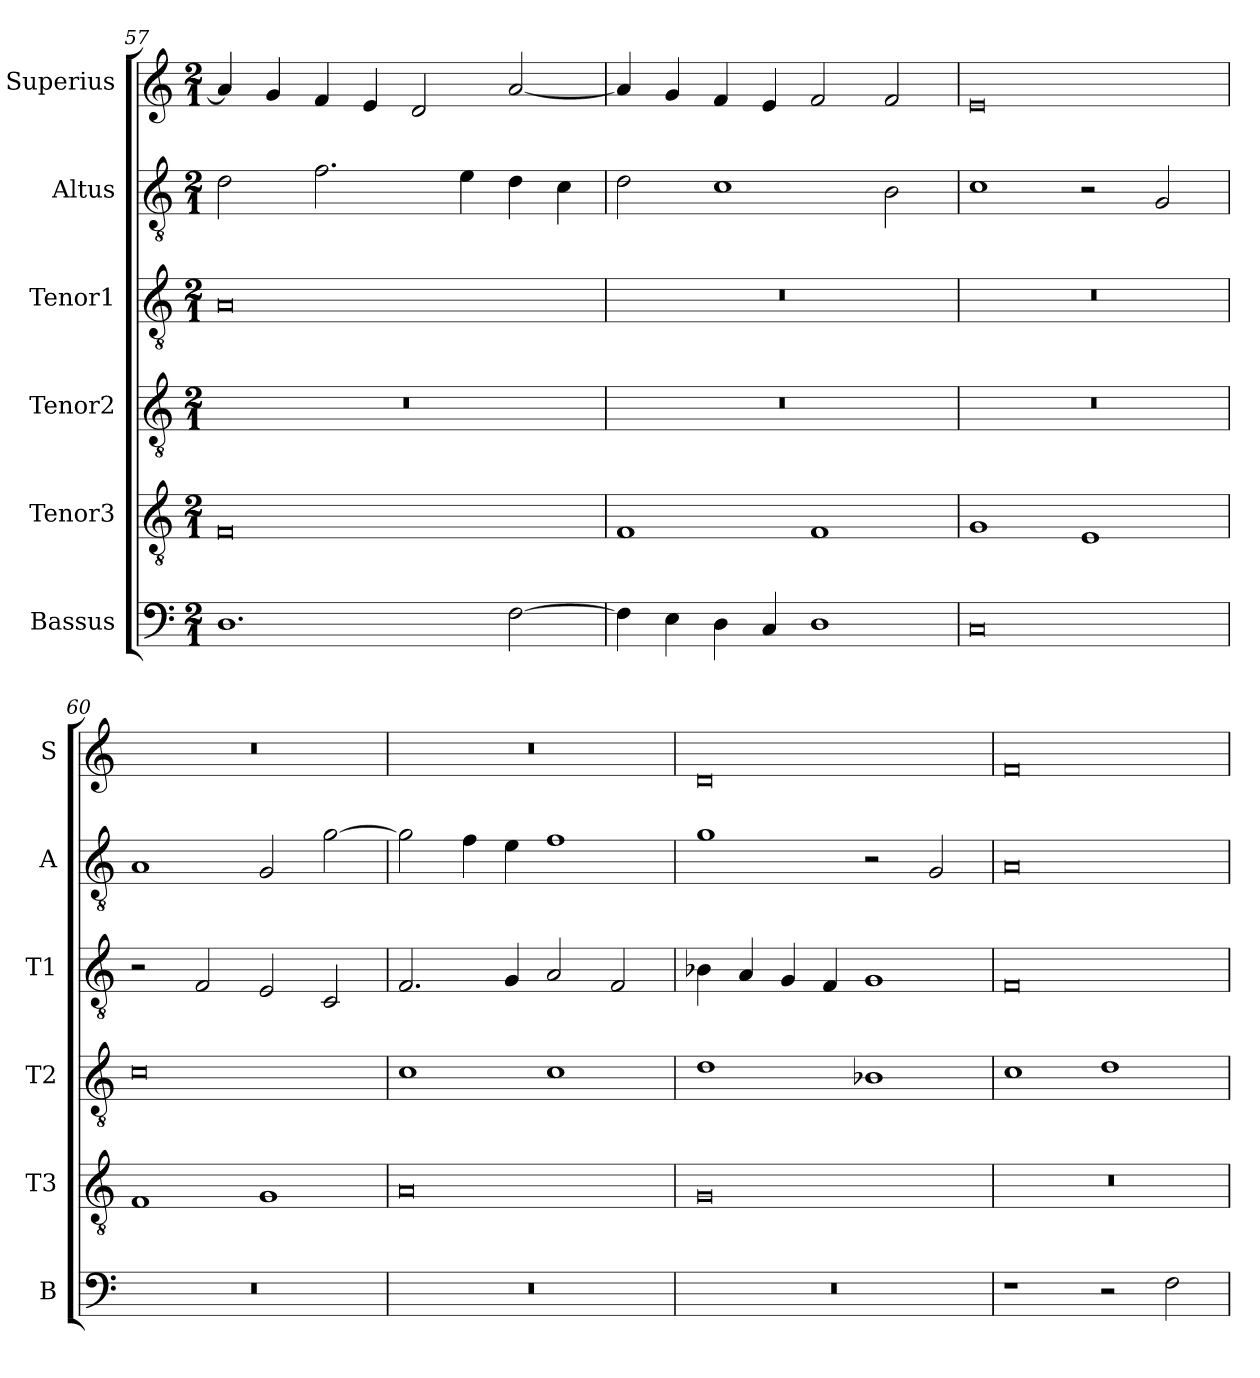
**kern	**kern	**kern	**kern	**kern	**kern
*part6	*part5	*part4	*part3	*part2	*part1
*staff6	*staff5	*staff4	*staff3	*staff2	*staff1
*I"Bassus	*I"Tenor3	*I"Tenor2	*I"Tenor1	*I"Altus	*I"Superius
*I'B	*I'T3	*I'T2	*I'T1	*I'A	*I'S
*clefF4	*clefGv2	*clefGv2	*clefGv2	*clefGv2	*clefG2
*k[]	*k[]	*k[]	*k[]	*k[]	*k[]
*M2/1	*M2/1	*M2/1	*M2/1	*M2/1	*M2/1
=57	=57	=57	=57	=57	=57
1.D	0F	0r	0A	2d\	4a/]
.	.	.	.	.	4g/
.	.	.	.	2.f\	4f/
.	.	.	.	.	4e/
.	.	.	.	.	2d/
.	.	.	.	4e\	.
[2F\	.	.	.	4d\	[2a/
.	.	.	.	4c\	.
=58	=58	=58	=58	=58	=58
4F\]	1F	0r	0r	2d\	4a/]
4E\	.	.	.	.	4g/
4D\	.	.	.	1c	4f/
4C/	.	.	.	.	4e/
1D	1F	.	.	.	2f/
.	.	.	.	2B\	2f/
=59	=59	=59	=59	=59	=59
0C	1G	0r	0r	1c	0e
.	1E	.	.	2r	.
.	.	.	.	2G/	.
=60	=60	=60	=60	=60	=60
0r	1F	0c	2r	1A	0r
.	.	.	2F/	.	.
.	1G	.	2E/	2G/	.
.	.	.	2C/	[2g\	.
=61	=61	=61	=61	=61	=61
0r	0A	1c	2.F/	2g\]	0r
.	.	.	.	4f\	.
.	.	.	4G/	4e\	.
.	.	1c	2A/	1f	.
.	.	.	2F/	.	.
=62	=62	=62	=62	=62	=62
0r	0G	1d	4B-X\	1g	0d
.	.	.	4A/	.	.
.	.	.	4G/	.	.
.	.	.	4F/	.	.
.	.	1B-X	1G	2r	.
.	.	.	.	2G/	.
=63	=63	=63	=63	=63	=63
1r	0r	1c	0F	0A	0f
2r	.	1d	.	.	.
2F\	.	.	.	.	.
=	=	=	=	=	=
*-	*-	*-	*-	*-	*-
